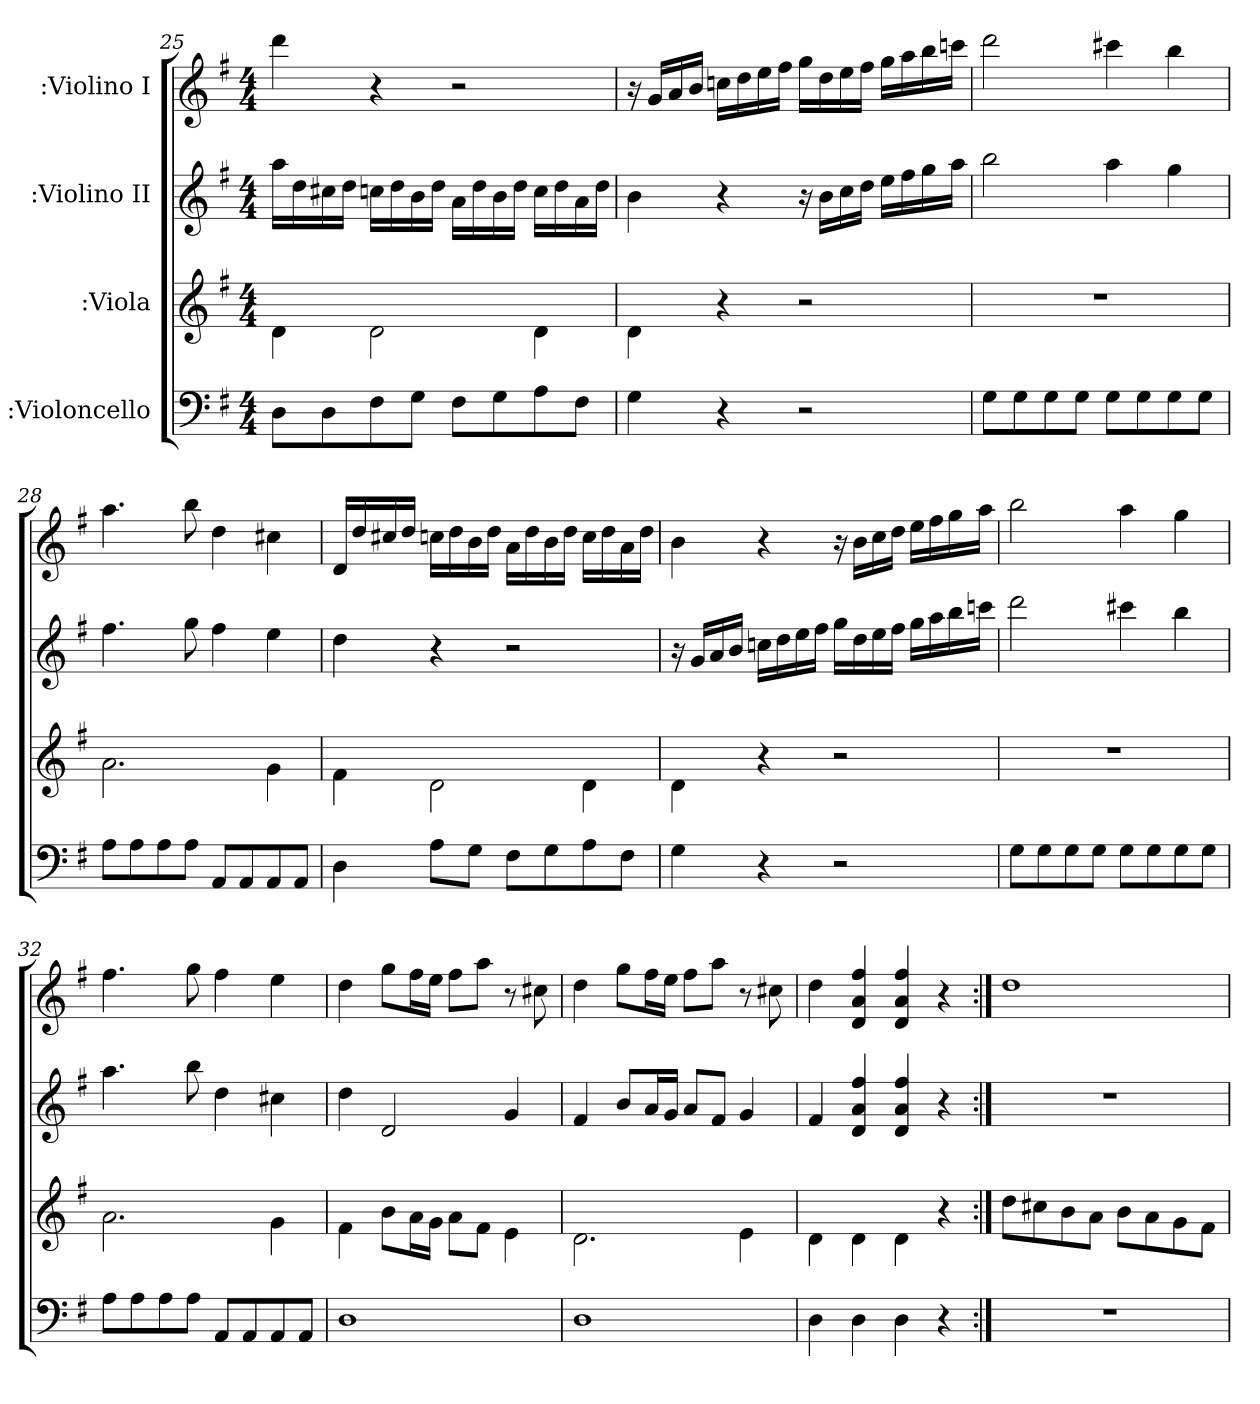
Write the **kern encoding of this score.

**kern	**kern	**kern	**kern
*part4	*part3	*part2	*part1
*staff4	*staff3	*staff2	*staff1
*I":Violoncello	*I":Viola	*I":Violino II	*I":Violino I
*clefF4	*	*clefG2	*clefG2
*k[f#]	*k[f#]	*k[f#]	*k[f#]
*G:	*G:	*G:	*G:
*M4/4	*M4/4	*M4/4	*M4/4
=25	=25	=25	=25
8D\L	4d\	16aa\LL	4ddd\
.	.	16dd\	.
8D\	.	16cc#X\	.
.	.	16dd\JJ	.
8F#\	2d\	16ccn\LL	4r
.	.	16dd\	.
8G\J	.	16b\	.
.	.	16dd\JJ	.
8F#\L	.	16a\LL	2r
.	.	16dd\	.
8G\	.	16b\	.
.	.	16dd\JJ	.
8A\	4d\	16cc\LL	.
.	.	16dd\	.
8F#\J	.	16a\	.
.	.	16dd\JJ	.
=26	=26	=26	=26
4G\	4d\	4b\	16r
.	.	.	16g/LL
.	.	.	16a/
.	.	.	16b/JJ
4r	4r	4r	16ccn\LL
.	.	.	16dd\
.	.	.	16ee\
.	.	.	16ff#\JJ
2r	2r	16r	16gg\LL
.	.	16b\LL	16dd\
.	.	16cc\	16ee\
.	.	16dd\JJ	16ff#\JJ
.	.	16ee\LL	16gg\LL
.	.	16ff#\	16aa\
.	.	16gg\	16bb\
.	.	16aa\JJ	16cccn\JJ
=27	=27	=27	=27
8G\L	1r	2bb\	2ddd\
8G\	.	.	.
8G\	.	.	.
8G\J	.	.	.
8G\L	.	4aa\	4ccc#X\
8G\	.	.	.
8G\	.	4gg\	4bb\
8G\J	.	.	.
=28	=28	=28	=28
8A\L	2.a\	4.ff#\	4.aa\
8A\	.	.	.
8A\	.	.	.
8A\J	.	8gg\	8bb\
8AA/L	.	4ff#\	4dd\
8AA/	.	.	.
8AA/	4g\	4ee\	4cc#X\
8AA/J	.	.	.
=29	=29	=29	=29
4D\	4f#\	4dd\	16d/LL
.	.	.	16dd/
.	.	.	16cc#X/
.	.	.	16dd/JJ
8A\L	2d\	4r	16ccn\LL
.	.	.	16dd\
8G\J	.	.	16b\
.	.	.	16dd\JJ
8F#\L	.	2r	16a\LL
.	.	.	16dd\
8G\	.	.	16b\
.	.	.	16dd\JJ
8A\	4d\	.	16cc\LL
.	.	.	16dd\
8F#\J	.	.	16a\
.	.	.	16dd\JJ
=30	=30	=30	=30
4G\	4d\	16r	4b\
.	.	16g/LL	.
.	.	16a/	.
.	.	16b/JJ	.
4r	4r	16ccn\LL	4r
.	.	16dd\	.
.	.	16ee\	.
.	.	16ff#\JJ	.
2r	2r	16gg\LL	16r
.	.	16dd\	16b\LL
.	.	16ee\	16cc\
.	.	16ff#\JJ	16dd\JJ
.	.	16gg\LL	16ee\LL
.	.	16aa\	16ff#\
.	.	16bb\	16gg\
.	.	16cccn\JJ	16aa\JJ
=31	=31	=31	=31
8G\L	1r	2ddd\	2bb\
8G\	.	.	.
8G\	.	.	.
8G\J	.	.	.
8G\L	.	4ccc#X\	4aa\
8G\	.	.	.
8G\	.	4bb\	4gg\
8G\J	.	.	.
=32	=32	=32	=32
8A\L	2.a\	4.aa\	4.ff#\
8A\	.	.	.
8A\	.	.	.
8A\J	.	8bb\	8gg\
8AA/L	.	4dd\	4ff#\
8AA/	.	.	.
8AA/	4g\	4cc#X\	4ee\
8AA/J	.	.	.
=33	=33	=33	=33
1D\	4f#\	4dd\	4dd\
.	8b\L	2d/	8gg\L
.	16a\L	.	16ff#\L
.	16g\JJ	.	16ee\JJ
.	8a\L	.	8ff#\L
.	8f#\J	.	8aa\J
.	4e\	4g/	8r
.	.	.	8cc#X\
=34	=34	=34	=34
1D\	2.d\	4f#/	4dd\
.	.	8b/L	8gg\L
.	.	16a/L	16ff#\L
.	.	16g/JJ	16ee\JJ
.	.	8a/L	8ff#\L
.	.	8f#/J	8aa\J
.	4e\	4g/	8r
.	.	.	8cc#X\
=35	=35	=35	=35
4D\	4d\	4f#/	4dd\
4D\	4d\	4ff#/ 4a/ 4d/	4ff#/ 4a/ 4d/
4D\	4d\	4ff#/ 4a/ 4d/	4ff#/ 4a/ 4d/
4r	4r	4r	4r
=36:|!	=36:|!	=36:|!	=36:|!
1r	8dd\L	1r	1dd\
.	8cc#X\	.	.
.	8b\	.	.
.	8a\J	.	.
.	8b\L	.	.
.	8a\	.	.
.	8g\	.	.
.	8f#\J	.	.
=	=	=	=
*-	*-	*-	*-
